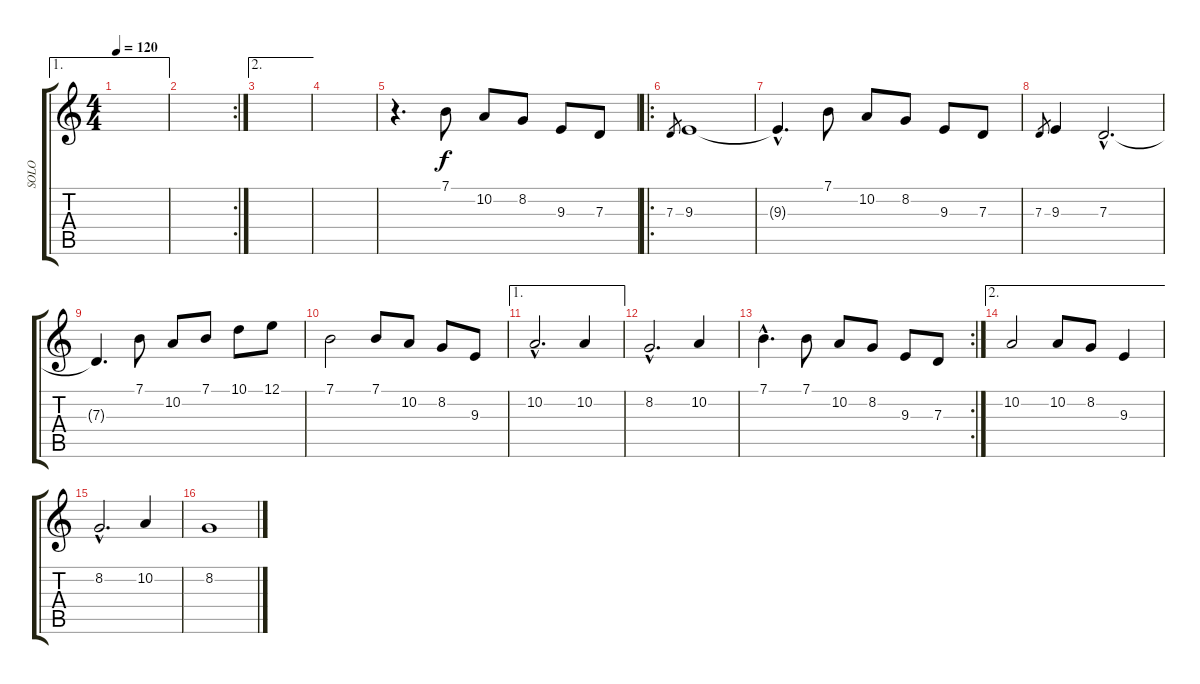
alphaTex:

\track ("SOLO" "SOLO") {instrument stringensemble2}
\staff {score tabs}
\tuning (E4 B3 G3 D3 A2 E2) {hide}
\ae 1
\ts (4 4)
\tempo 120
\clef g2
\ks c
|
\rc 2
|
\ae 2
|
|
r.4{d} 7.1.8 10.2.8 8.2.8 9.3.8 7.3.8 |
\ro
7.3.8{gr} 9.3.1 |
9.3{hac t}.4{d} 7.1.8 10.2.8 8.2.8 9.3.8 7.3.8 |
7.3.8{gr} 9.3.4 7.3{hac}.2{d} |
7.3{t}.4{d} 7.1.8 10.2.8 7.1.8 10.1.8 12.1.8 |
7.1.2 7.1.8 10.2.8 8.2.8 9.3.8 |
\ae 1
10.2{hac}.2{d} 10.2.4 |
8.2{hac}.2{d} 10.2.4 |
\rc 2
7.1{hac}.4{d} 7.1.8 10.2.8 8.2.8 9.3.8 7.3.8 |
\ae 2
10.2.2 10.2.8 8.2.8 9.3.4 |
8.2{hac}.2{d} 10.2.4 |
8.2.1
